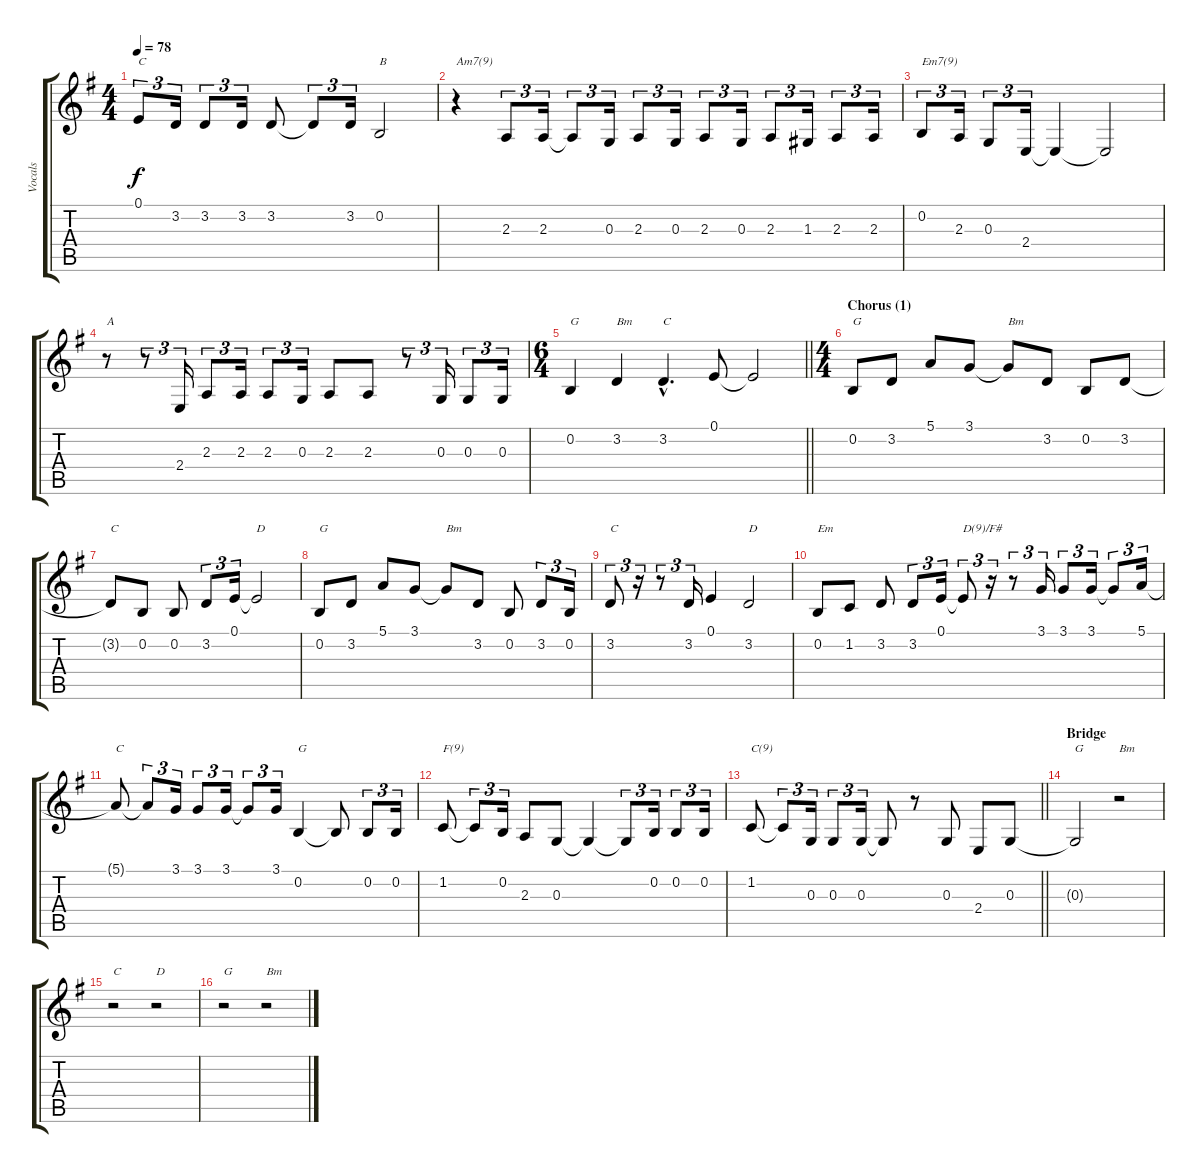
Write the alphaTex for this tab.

\track ("Vocals" "Vocals") {instrument sopranosax}
\staff {score tabs}
\tuning (E4 B3 G3 D3 A2 E2) {hide}
\ts (4 4)
\tempo 78
\clef g2
\ks g
0.1.8{tu (3 2) txt "C" dy f} 3.2.16{tu (3 2)} 3.2.8{tu (3 2)} 3.2.16{tu (3 2)} 3.2.8 3.2{t}.8{tu (3 2)} 3.2.16{tu (3 2)} 0.2.2{txt "B"} |
r.4{txt "Am7(9)"} 2.3.8{tu (3 2)} 2.3.16{tu (3 2)} 2.3{t}.8{tu (3 2)} 0.3.16{tu (3 2)} 2.3.8{tu (3 2)} 0.3.16{tu (3 2)} 2.3.8{tu (3 2)} 0.3.16{tu (3 2)} 2.3.8{tu (3 2)} 1.3.16{tu (3 2)} 2.3.8{tu (3 2)} 2.3.16{tu (3 2)} |
0.2.8{tu (3 2) txt "Em7(9)"} 2.3.16{tu (3 2)} 0.3.8{tu (3 2)} 2.4.16{tu (3 2)} 2.4{t}.4 2.4{t}.2 |
r.8{txt "A"} r.8{tu (3 2)} 2.4.16{tu (3 2)} 2.3.8{tu (3 2)} 2.3.16{tu (3 2)} 2.3.8{tu (3 2)} 0.3.16{tu (3 2)} 2.3.8 2.3.8 r.8{tu (3 2)} 0.3.16{tu (3 2)} 0.3.8{tu (3 2)} 0.3.16{tu (3 2)} |
\ts (6 4)
\barLineRight lightlight
0.2.4{txt "G"} 3.2.4{txt "Bm"} 3.2{hac}.4{d txt "C"} 0.1.8 0.1{t}.2 |
\ts (4 4)
\section ("" "Chorus (1)")
0.2.8{txt "G"} 3.2.8 5.1.8 3.1.8 3.1{t}.8{txt "Bm"} 3.2.8 0.2.8 3.2.8 |
3.2{t}.8{txt "C"} 0.2.8 0.2.8 3.2.8{tu (3 2)} 0.1.16{tu (3 2)} 0.1{t}.2{txt "D"} |
0.2.8{txt "G"} 3.2.8 5.1.8 3.1.8 3.1{t}.8{txt "Bm"} 3.2.8 0.2.8 3.2.8{tu (3 2)} 0.2.16{tu (3 2)} |
3.2.8{tu (3 2) txt "C"} r.16{tu (3 2)} r.8{tu (3 2)} 3.2.16{tu (3 2)} 0.1.4 3.2.2{txt "D"} |
0.2.8{txt "Em"} 1.2.8 3.2.8 3.2.8{tu (3 2)} 0.1.16{tu (3 2)} 0.1{t}.8{tu (3 2) txt "D(9)/F#"} r.16{tu (3 2)} r.8{tu (3 2)} 3.1.16{tu (3 2)} 3.1.8{tu (3 2)} 3.1.16{tu (3 2)} 3.1{t}.8{tu (3 2)} 5.1.16{tu (3 2)} |
5.1{t}.8{txt "C"} 5.1{t}.8{tu (3 2)} 3.1.16{tu (3 2)} 3.1.8{tu (3 2)} 3.1.16{tu (3 2)} 3.1{t}.8{tu (3 2)} 3.1.16{tu (3 2)} 0.2.4{txt "G"} 0.2{t}.8 0.2.8{tu (3 2)} 0.2.16{tu (3 2)} |
1.2.8{txt "F(9)"} 1.2{t}.8{tu (3 2)} 0.2.16{tu (3 2)} 2.3.8 0.3.8 0.3{t}.4 0.3{t}.8{tu (3 2)} 0.2.16{tu (3 2)} 0.2.8{tu (3 2)} 0.2.16{tu (3 2)} |
\barLineRight lightlight
1.2.8{txt "C(9)"} 1.2{t}.8{tu (3 2)} 0.3.16{tu (3 2)} 0.3.8{tu (3 2)} 0.3.16{tu (3 2)} 0.3{t}.8 r.8 0.3.8 2.4.8 0.3.8 |
\section ("" "Bridge")
0.3{t}.2{txt "G"} r.2{txt "Bm"} |
r.2{txt "C"} r.2{txt "D"} |
r.2{txt "G"} r.2{txt "Bm"}
